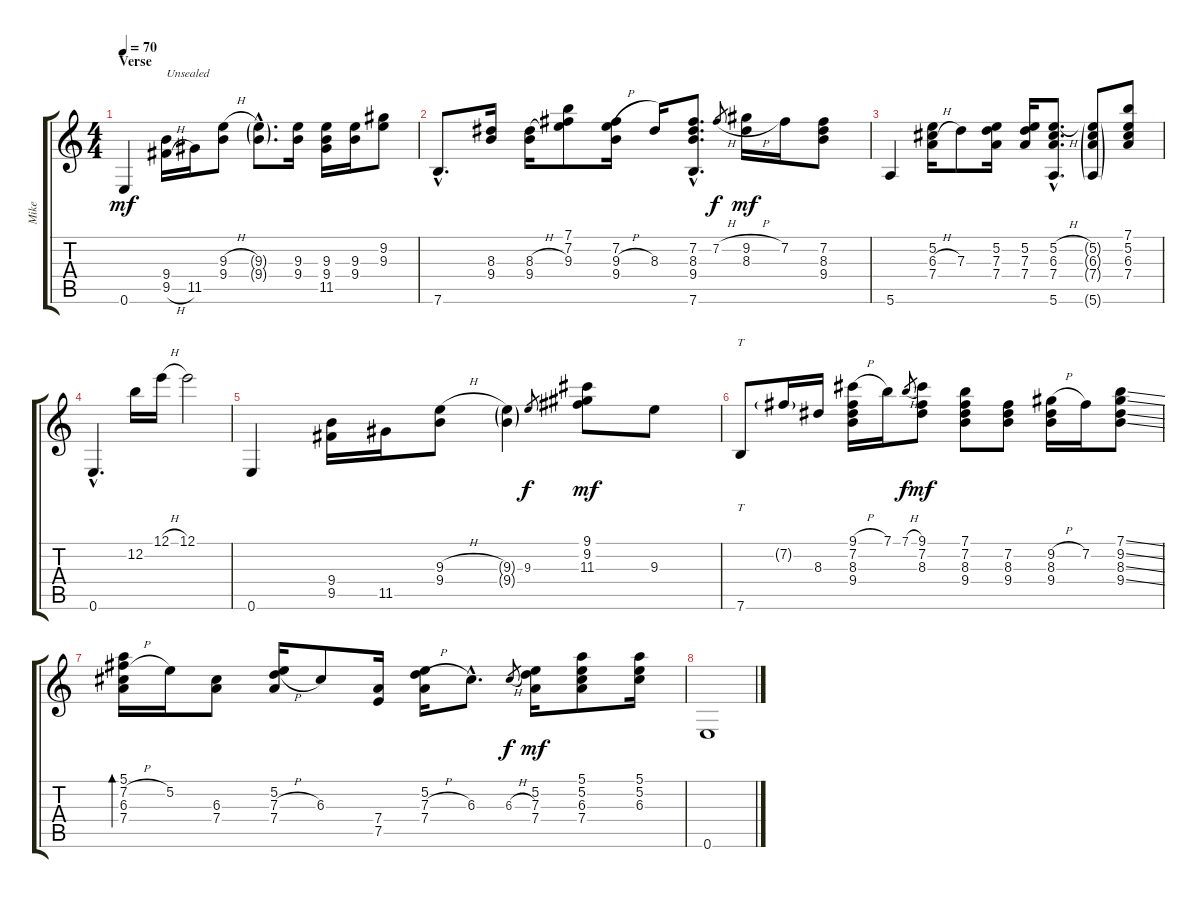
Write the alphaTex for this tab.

\track ("Mike" "Mike") {instrument electricguitarjazz}
\staff {score tabs}
\tuning (E4 B3 G3 D3 A2 E2) {hide}
\ts (4 4)
\section ("" "Verse")
\tempo 70
\clef g2
\ks c
0.6.4{dy mf} (9.4 9.5{h}).16{txt "Unsealed"} 11.5.16 (9.3{h} 9.4).8 (9.3{g hac} 9.4{g hac}).8{d} (9.3 9.4).16 (9.3 9.4 11.5).16 (9.3 9.4).16 (9.2 9.3).8 |
7.6{hac}.8{d} (8.3 9.4).16 (8.3{h} 9.4).16 (7.1 7.2 9.3).8 (7.2 9.3{h} 9.4).16 8.3.16 (7.2{hac} 8.3{hac} 9.4{hac} 7.6{hac}).8{d} 7.2{h}.8{gr dy f} (9.2{h} 8.3).16{dy mf} 7.2.16 (7.2 8.3 9.4).8 |
5.6.4 (5.2 6.3{h} 7.4).16 7.3.8 (5.2 7.3 7.4).16 (5.2 7.3 7.4).16 (5.2{h hac} 6.3{hac} 7.4{hac} 5.6{hac}).8{d} (5.2{g} 6.3{g} 7.4{g} 5.6{g}).8 (7.1 5.2 6.3 7.4).8 |
0.6{hac}.4{d} 12.2.16 12.1{h}.16 12.1.2 |
0.6.4 (9.4 9.5).16 11.5.16 (9.3{h} 9.4).8 (9.3{g} 9.4{g}).4 9.3.8{gr dy f} (9.1 9.2 11.3).8{dy mf} 9.3.8 |
7.6.8{tt} 7.2{g}.16 8.3.16 (9.1{h} 7.2 8.3 9.4).16 7.1.16 7.1{h}.8{gr dy f} (9.1 7.2 8.3).8{dy mf} (7.1 7.2 8.3 9.4).8 (7.2 8.3 9.4).8 (9.2{h} 8.3 9.4).16 7.2.16 (7.1{ss} 9.2{ss} 8.3{ss} 9.4{ss}).8 |
(5.1 7.2{h} 6.3 7.4).16{bd 120} 5.2.16 (6.3 7.4).8 (5.2 7.3{h} 7.4).16 6.3.8 (7.4 7.5).16 (5.2 7.3{h} 7.4).16 6.3{hac}.8{d} 6.3{h}.8{gr dy f} (5.2 7.3 7.4).16{dy mf} (5.1 5.2 6.3 7.4).8 (5.1 5.2 6.3).16 |
0.6.1
